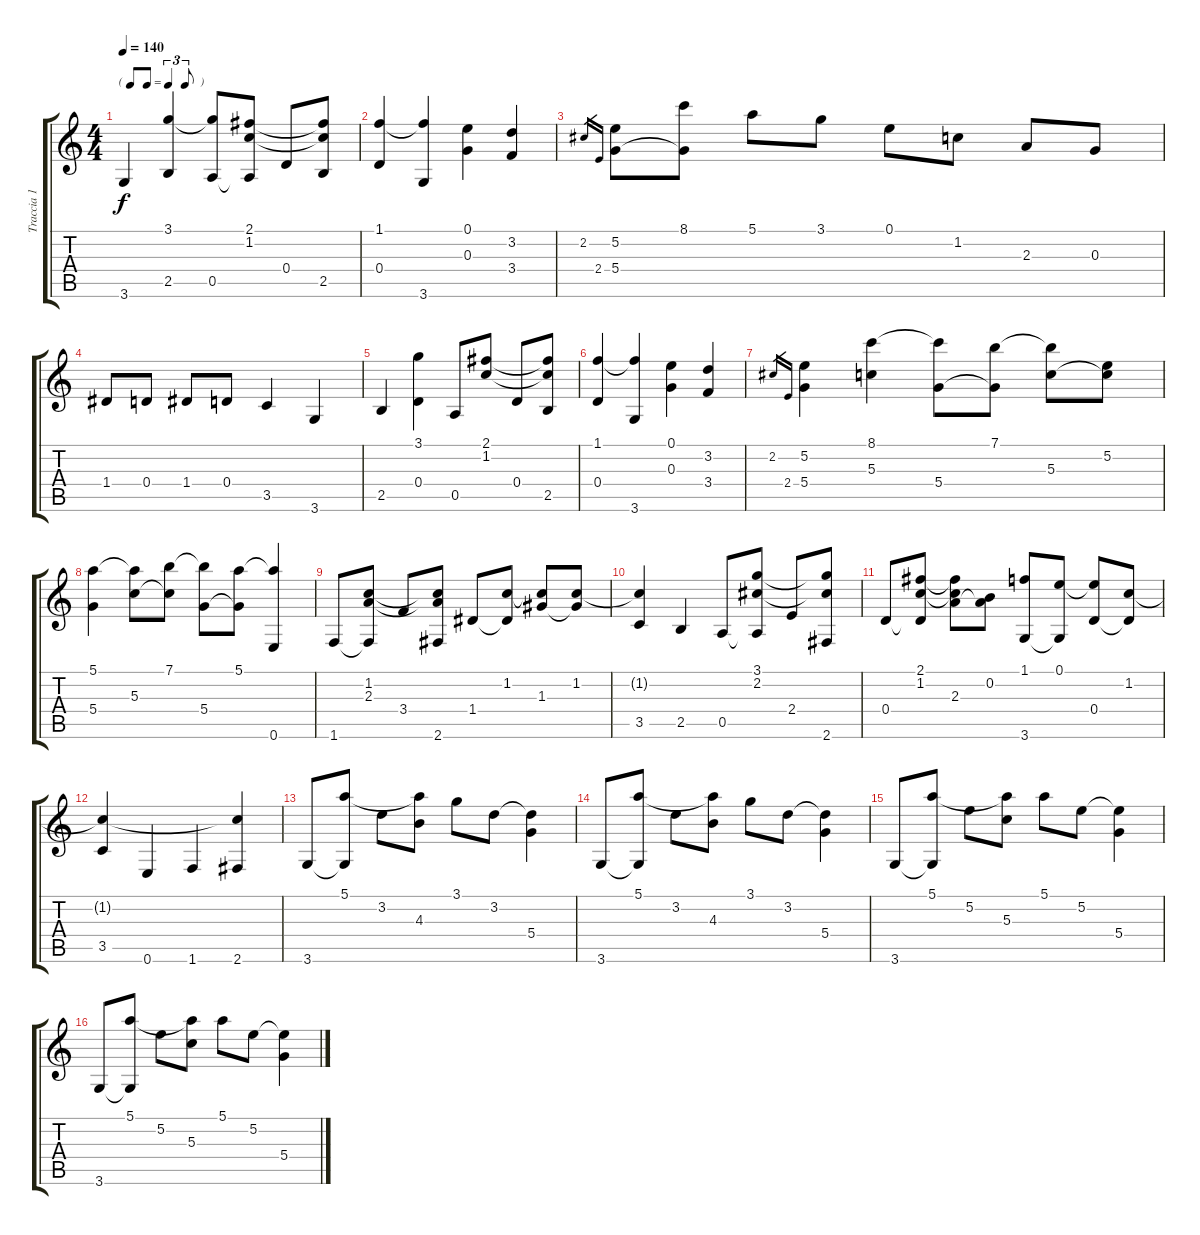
\track ("Traccia 1" "Traccia 1") {instrument acousticguitarnylon}
\staff {score tabs}
\tuning (E4 B3 G3 D3 A2 E2) {hide}
\ts (4 4)
\tf triplet8th
\tempo 140
\clef g2
\ks c
3.6.4{dy f} (3.1 2.5).4 (3.1{t} 0.5).8 (2.1 1.2 0.5{t}).8 0.4.8 (2.1{t} 1.2{t} 2.5).8 |
(1.1 0.4).4 (1.1{t} 3.6).4 (0.1 0.3).4 (3.2 3.4).4 |
2.2.16{gr} 2.4.16{gr} (5.2 5.4).8 (8.1 5.4{t}).8 5.1.8 3.1.8 0.1.8 1.2.8 2.3.8 0.3.8 |
1.4.8 0.4.8 1.4.8 0.4.8 3.5.4 3.6.4 |
2.5.4 (3.1 0.4).4 0.5.8 (2.1 1.2).8 0.4.8 (2.1{t} 1.2{t} 2.5).8 |
(1.1 0.4).4 (1.1{t} 3.6).4 (0.1 0.3).4 (3.2 3.4).4 |
2.2.16{gr} 2.4.16{gr} (5.2 5.4).4 (8.1 5.3).4 (8.1{t} 5.4).8 (7.1 5.4{t}).8 (7.1{t} 5.3).8 (5.2 5.3{t}).8 |
(5.1 5.4).4 (5.1{t} 5.3).8 (7.1 5.3{t}).8 (7.1{t} 5.4).8 (5.1 5.4{t}).8 (5.1{t} 0.6).4 |
1.6.8 (1.2 2.3 1.6{t}).8 3.4.8 (1.2{t} 2.3{t} 2.6).8 1.4.8 (1.2 1.4{t}).8 (1.2{t} 1.3).8 (1.2 1.3{t}).8 |
(1.2{t} 3.5).4 2.5.4 0.5.8 (3.1 2.2 0.5{t}).8 2.4.8 (3.1{t} 2.2{t} 2.6).8 |
0.4.8 (2.1 1.2 0.4{t}).8 (2.1{t} 1.2{t} 2.3).8 (0.2 2.3{t}).8 (1.1 3.6).8 (0.1 3.6{t}).8 (0.1{t} 0.4).8 (1.2 0.4{t}).8 |
(1.2{t} 3.5).4 0.6.4 1.6.4 (1.2{t} 2.6).4 |
3.6.8 (5.1 3.6{t}).8 3.2.8 (5.1{t} 4.3).8 3.1.8 3.2.8 (3.2{t} 5.4).4 |
3.6.8 (5.1 3.6{t}).8 3.2.8 (5.1{t} 4.3).8 3.1.8 3.2.8 (3.2{t} 5.4).4 |
3.6.8 (5.1 3.6{t}).8 5.2.8 (5.1{t} 5.3).8 5.1.8 5.2.8 (5.2{t} 5.4).4 |
3.6.8 (5.1 3.6{t}).8 5.2.8 (5.1{t} 5.3).8 5.1.8 5.2.8 (5.2{t} 5.4).4
